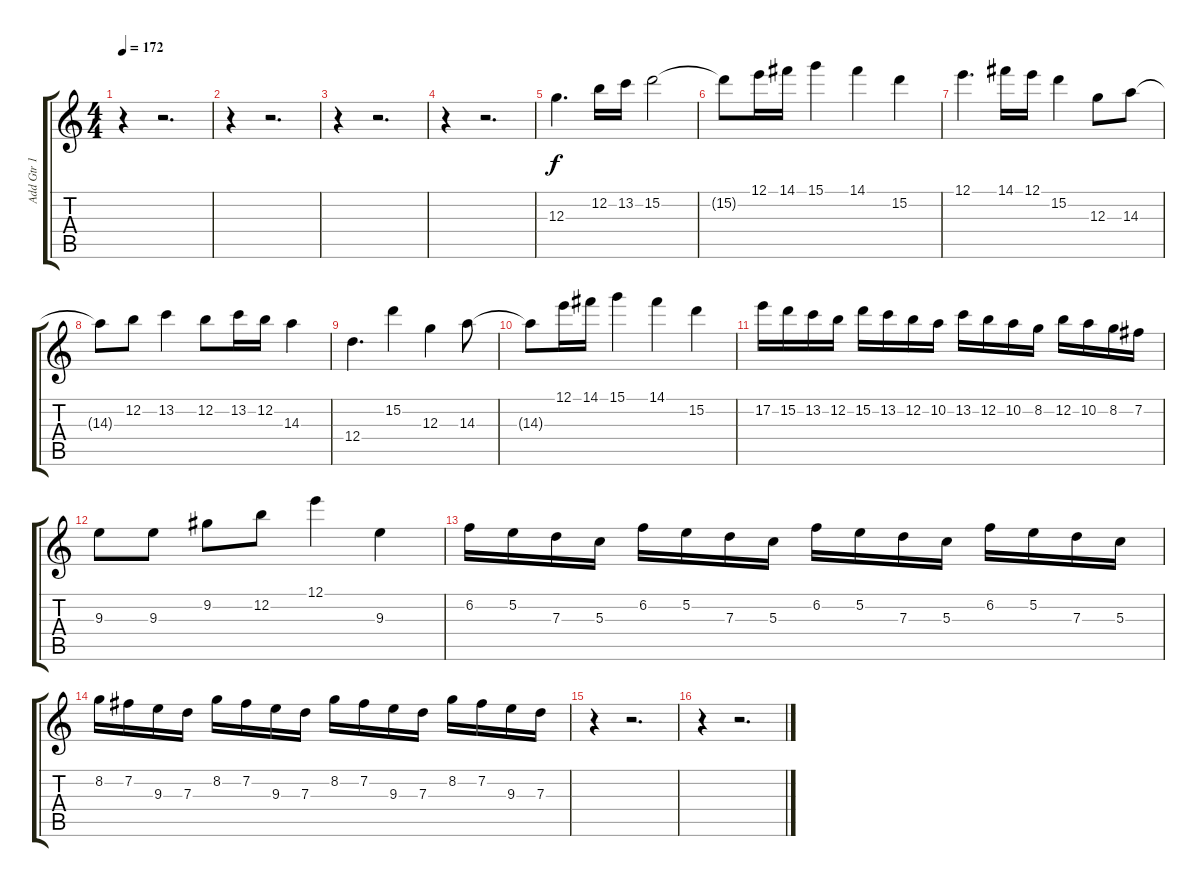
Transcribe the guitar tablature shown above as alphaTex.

\track ("Add Gtr 1" "Add Gtr 1") {instrument distortionguitar}
\staff {score tabs}
\tuning (E4 B3 G3 D3 A2 E2) {hide}
\ts (4 4)
\tempo 172
\clef g2
\ks c
r.4{dy f} r.2{d} |
r.4 r.2{d} |
r.4 r.2{d} |
r.4 r.2{d} |
12.3.4{d} 12.2.16 13.2.16 15.2.2 |
15.2{t}.8 12.1.16 14.1.16 15.1.4 14.1.4 15.2.4 |
12.1.4{d} 14.1.16 12.1.16 15.2.4 12.3.8 14.3.8 |
14.3{t}.8 12.2.8 13.2.4 12.2.8 13.2.16 12.2.16 14.3.4 |
12.4.4{d} 15.2.4 12.3.4 14.3.8 |
14.3{t}.8 12.1.16 14.1.16 15.1.4 14.1.4 15.2.4 |
17.2.16 15.2.16 13.2.16 12.2.16 15.2.16 13.2.16 12.2.16 10.2.16 13.2.16 12.2.16 10.2.16 8.2.16 12.2.16 10.2.16 8.2.16 7.2.16 |
9.3.8 9.3.8 9.2.8 12.2.8 12.1.4 9.3.4 |
6.2.16 5.2.16 7.3.16 5.3.16 6.2.16 5.2.16 7.3.16 5.3.16 6.2.16 5.2.16 7.3.16 5.3.16 6.2.16 5.2.16 7.3.16 5.3.16 |
8.2.16 7.2.16 9.3.16 7.3.16 8.2.16 7.2.16 9.3.16 7.3.16 8.2.16 7.2.16 9.3.16 7.3.16 8.2.16 7.2.16 9.3.16 7.3.16 |
r.4 r.2{d} |
r.4 r.2{d}
